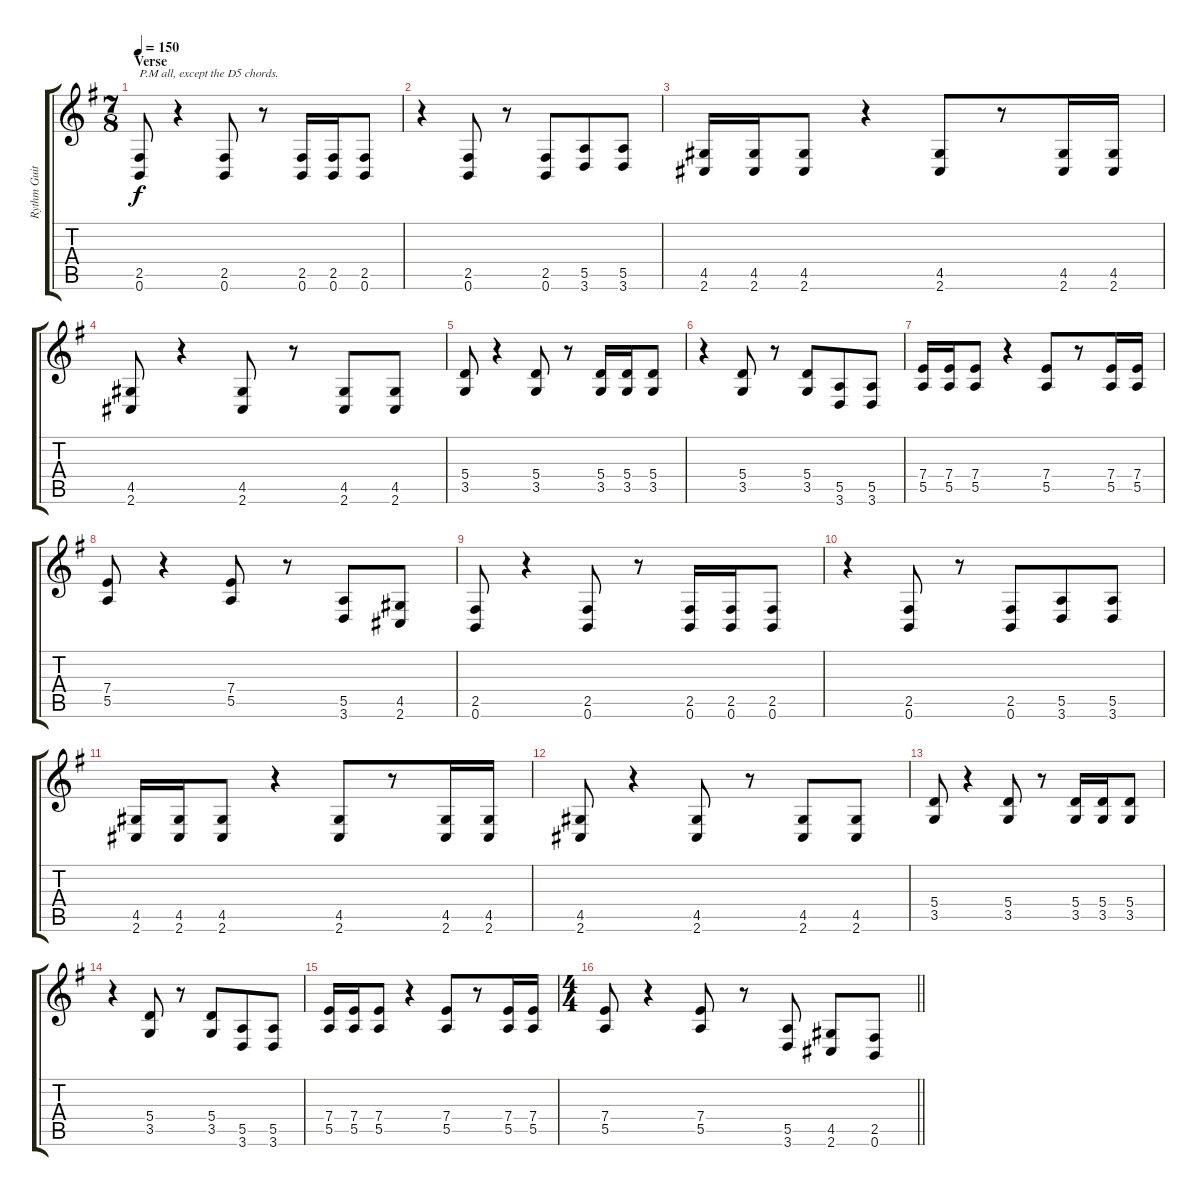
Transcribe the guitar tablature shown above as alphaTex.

\track ("Rythm Guitar 1" "Rythm Guit") {instrument distortionguitar}
\staff {score tabs}
\tuning (B3 Gb3 D3 A2 E2 B1) {hide}
\ts (7 8)
\section ("" "Verse")
\tempo 150
\clef g2
\ks g
(2.5 0.6).8{txt "P.M all, except the D5 chords." dy f} r.4 (2.5 0.6).8 r.8 (2.5 0.6).16 (2.5 0.6).16{beam merge} (2.5 0.6).8 |
r.4 (2.5 0.6).8 r.8 (2.5 0.6).8 (5.5 3.6).8 (5.5 3.6).8 |
(4.5 2.6).16 (4.5 2.6).16{beam merge} (4.5 2.6).8 r.4 (4.5 2.6).8 r.8 (4.5 2.6).16 (4.5 2.6).16 |
(4.5 2.6).8 r.4 (4.5 2.6).8 r.8 (4.5 2.6).8 (4.5 2.6).8 |
(5.4 3.5).8 r.4 (5.4 3.5).8 r.8 (5.4 3.5).16 (5.4 3.5).16{beam merge} (5.4 3.5).8 |
r.4 (5.4 3.5).8 r.8 (5.4 3.5).8 (5.5 3.6).8 (5.5 3.6).8 |
(7.4 5.5).16 (7.4 5.5).16{beam merge} (7.4 5.5).8 r.4 (7.4 5.5).8 r.8 (7.4 5.5).16 (7.4 5.5).16 |
(7.4 5.5).8 r.4 (7.4 5.5).8 r.8 (5.5 3.6).8 (4.5 2.6).8 |
(2.5 0.6).8 r.4 (2.5 0.6).8 r.8 (2.5 0.6).16 (2.5 0.6).16{beam merge} (2.5 0.6).8 |
r.4 (2.5 0.6).8 r.8 (2.5 0.6).8 (5.5 3.6).8 (5.5 3.6).8 |
(4.5 2.6).16 (4.5 2.6).16{beam merge} (4.5 2.6).8 r.4 (4.5 2.6).8 r.8 (4.5 2.6).16 (4.5 2.6).16 |
(4.5 2.6).8 r.4 (4.5 2.6).8 r.8 (4.5 2.6).8 (4.5 2.6).8 |
(5.4 3.5).8 r.4 (5.4 3.5).8 r.8 (5.4 3.5).16 (5.4 3.5).16{beam merge} (5.4 3.5).8 |
r.4 (5.4 3.5).8 r.8 (5.4 3.5).8 (5.5 3.6).8 (5.5 3.6).8 |
(7.4 5.5).16 (7.4 5.5).16{beam merge} (7.4 5.5).8 r.4 (7.4 5.5).8 r.8 (7.4 5.5).16 (7.4 5.5).16 |
\ts (4 4)
\barLineRight lightlight
(7.4 5.5).8 r.4 (7.4 5.5).8 r.8 (5.5 3.6).8 (4.5 2.6).8 (2.5 0.6).8
